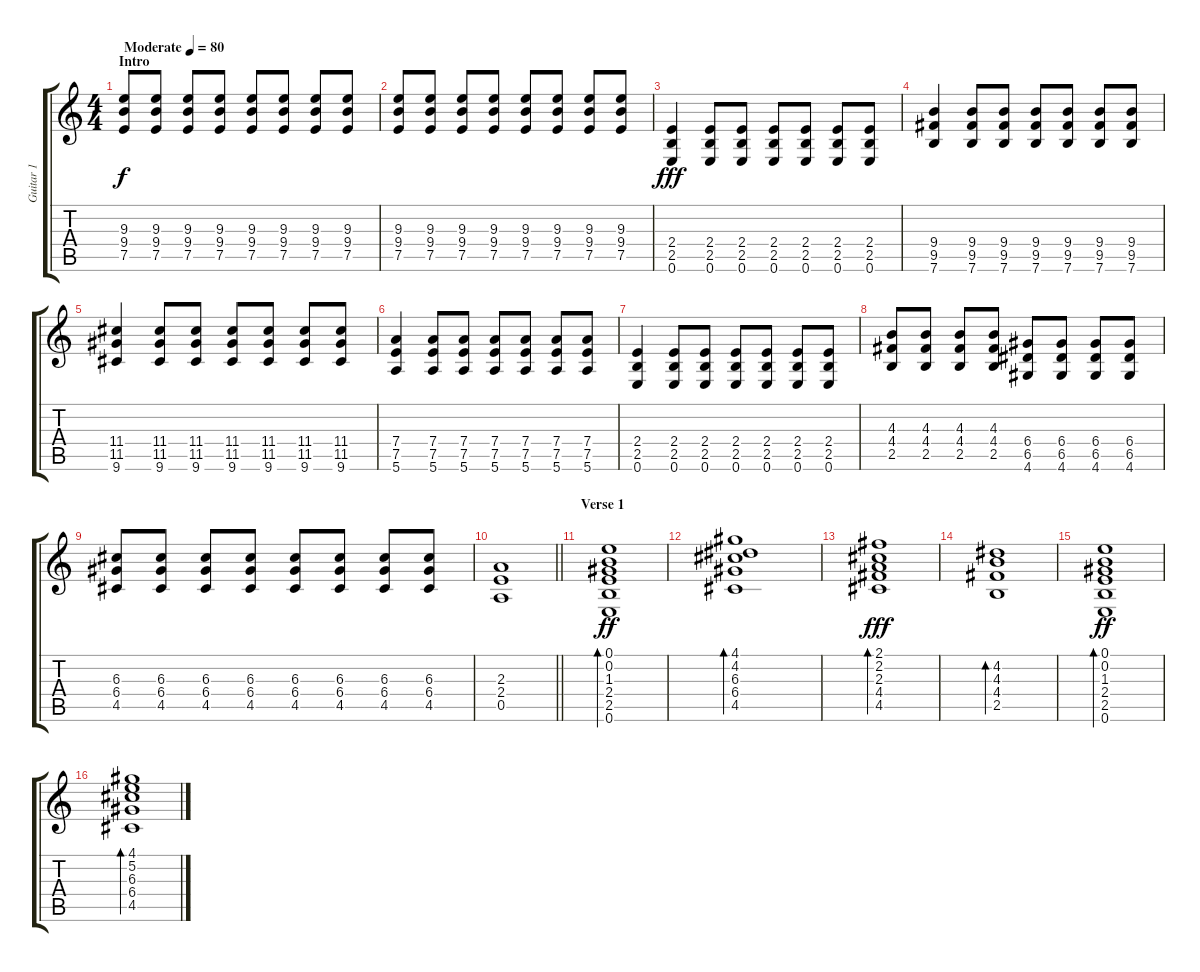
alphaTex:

\track ("Guitar 1" "Guitar 1") {instrument distortionguitar}
\staff {score tabs}
\tuning (E4 B3 G3 D3 A2 E2) {hide}
\ts (4 4)
\section ("" "Intro")
\tempo (80 "Moderate")
\clef g2
\ks c
(9.3 9.4 7.5).8{dy f instrument distortionguitar} (9.3 9.4 7.5).8 (9.3 9.4 7.5).8 (9.3 9.4 7.5).8 (9.3 9.4 7.5).8 (9.3 9.4 7.5).8 (9.3 9.4 7.5).8 (9.3 9.4 7.5).8 |
(9.3 9.4 7.5).8 (9.3 9.4 7.5).8 (9.3 9.4 7.5).8 (9.3 9.4 7.5).8 (9.3 9.4 7.5).8 (9.3 9.4 7.5).8 (9.3 9.4 7.5).8 (9.3 9.4 7.5).8 |
(2.4 2.5 0.6).4{dy fff} (2.4 2.5 0.6).8 (2.4 2.5 0.6).8 (2.4 2.5 0.6).8 (2.4 2.5 0.6).8 (2.4 2.5 0.6).8 (2.4 2.5 0.6).8 |
(9.4 9.5 7.6).4 (9.4 9.5 7.6).8 (9.4 9.5 7.6).8 (9.4 9.5 7.6).8 (9.4 9.5 7.6).8 (9.4 9.5 7.6).8 (9.4 9.5 7.6).8 |
(11.4 11.5 9.6).4 (11.4 11.5 9.6).8 (11.4 11.5 9.6).8 (11.4 11.5 9.6).8 (11.4 11.5 9.6).8 (11.4 11.5 9.6).8 (11.4 11.5 9.6).8 |
(7.4 7.5 5.6).4 (7.4 7.5 5.6).8 (7.4 7.5 5.6).8 (7.4 7.5 5.6).8 (7.4 7.5 5.6).8 (7.4 7.5 5.6).8 (7.4 7.5 5.6).8 |
(2.4 2.5 0.6).4 (2.4 2.5 0.6).8 (2.4 2.5 0.6).8 (2.4 2.5 0.6).8 (2.4 2.5 0.6).8 (2.4 2.5 0.6).8 (2.4 2.5 0.6).8 |
(4.3 4.4 2.5).8 (4.3 4.4 2.5).8 (4.3 4.4 2.5).8 (4.3 4.4 2.5).8 (6.4 6.5 4.6).8 (6.4 6.5 4.6).8 (6.4 6.5 4.6).8 (6.4 6.5 4.6).8 |
(6.3 6.4 4.5).8 (6.3 6.4 4.5).8 (6.3 6.4 4.5).8 (6.3 6.4 4.5).8 (6.3 6.4 4.5).8 (6.3 6.4 4.5).8 (6.3 6.4 4.5).8 (6.3 6.4 4.5).8 |
\barLineRight lightlight
(2.3 2.4 0.5).1 |
\section ("" "Verse 1")
(0.1 0.2 1.3 2.4 2.5 0.6).1{bd 120 dy ff instrument acousticguitarnylon} |
(4.1 4.2 6.3 6.4 4.5).1{bd 240} |
(2.1 2.2 2.3 4.4 4.5).1{bd 240 dy fff} |
(4.2 4.3 4.4 2.5).1{bd 240} |
(0.1 0.2 1.3 2.4 2.5 0.6).1{bd 120 dy ff instrument acousticguitarnylon} |
(4.1 5.2 6.3 6.4 4.5).1{bd 240}
